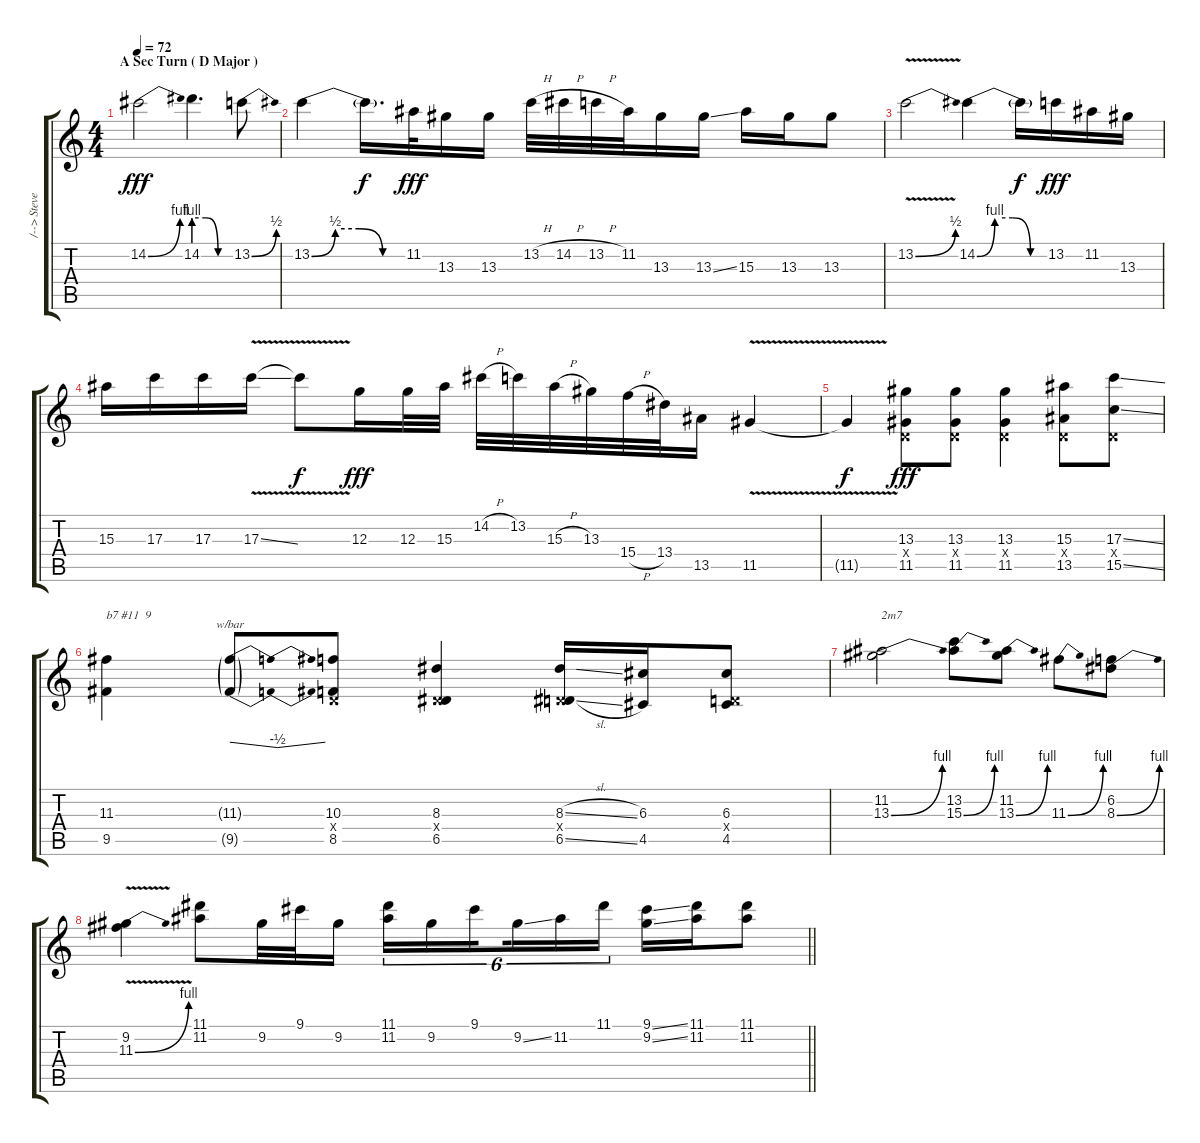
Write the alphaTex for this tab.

\track ("/--> Steve Vai <---/" "/--> Steve") {instrument overdrivenguitar}
\staff {score tabs}
\tuning (E4 B3 G3 D3 A2 E2) {hide}
\ts (4 4)
\section ("" "A Sec Turn ( D Major )")
\tempo 72
\clef g2
\ks c
14.2{be (bend 0 0 60 4)}.2{txt "" dy fff} 14.2{be (custom 0 4 20 4 40 0 60 0)}.4{d} 13.2{be (bend 0 0 60 2)}.8 |
13.2{be (custom 0 0 15 2 30 2 45 0 60 0)}.4{txt ""} 13.2{t}.16{d dy f} 11.2.32{dy fff} 13.3.16 13.3.16 13.2{h}.32 14.2{h}.32 13.2{h}.32 11.2.32 13.3.16 13.3{ss}.16 15.3.16 13.3.16 13.3.8 |
13.2{be (bend 0 0 60 2) v}.2{txt ""} 14.2{be (custom 0 0 15 4 30 4 45 0 60 0)}.4 14.2{t}.16{dy f} 13.2.16{dy fff} 11.2.16 13.3.16 |
15.3.16{txt ""} 17.3.16 17.3.16 17.3{v ss}.16 17.3{t}.8{dy f} 12.3.16{dy fff} 12.3.32 15.3.32 14.2{h}.32 13.2.32 15.3{h}.32 13.3.32 15.4{h}.32 13.4.32 13.5.16 11.5{v}.4 |
11.5{t}.4{txt "" dy f} (13.3 0.4{x} 11.5).8{dy fff} (13.3 0.4{x} 11.5).8 (13.3 0.4{x} 11.5).4 (15.3 0.4{x} 13.5).8 (17.3{ss} 0.4{x} 15.5{ss}).8 |
(11.3 9.5).4{txt "b7 #11  9"} (11.3{g} 9.5{g}).8{tbe (dip default 0 0 30 -2 60 0)} (10.3 0.4{x} 8.5).8 (8.3 0.4{x} 6.5).4 (8.3{sl} 0.4{x} 6.5{sl}).16 (6.3 4.5).16 (6.3 0.4{x} 4.5).8 |
(11.2 13.3{be (bend 0 0 60 4)}).2{txt "2m7"} (13.2 15.3{be (bend 0 0 60 4)}).8 (11.2 13.3{be (bend 0 0 60 4)}).8 11.3{be (bend 0 0 60 4)}.8 (6.2 8.3{be (bend 0 0 60 4)}).8 |
\barLineRight lightlight
(9.2{v} 11.3{be (bend 0 0 60 4) v}).4{txt ""} (11.1 11.2).8 9.2.32 9.1.32 9.2.16 (11.1 11.2).16{tu (6 4)} 9.2.16{tu (6 4)} 9.1.16{tu (6 4) beam splitsecondary} 9.2{ss}.16{tu (6 4)} 11.2.16{tu (6 4)} 11.1.16{tu (6 4)} (9.1{ss} 9.2{ss}).16 (11.1 11.2).16 (11.1 11.2).8
